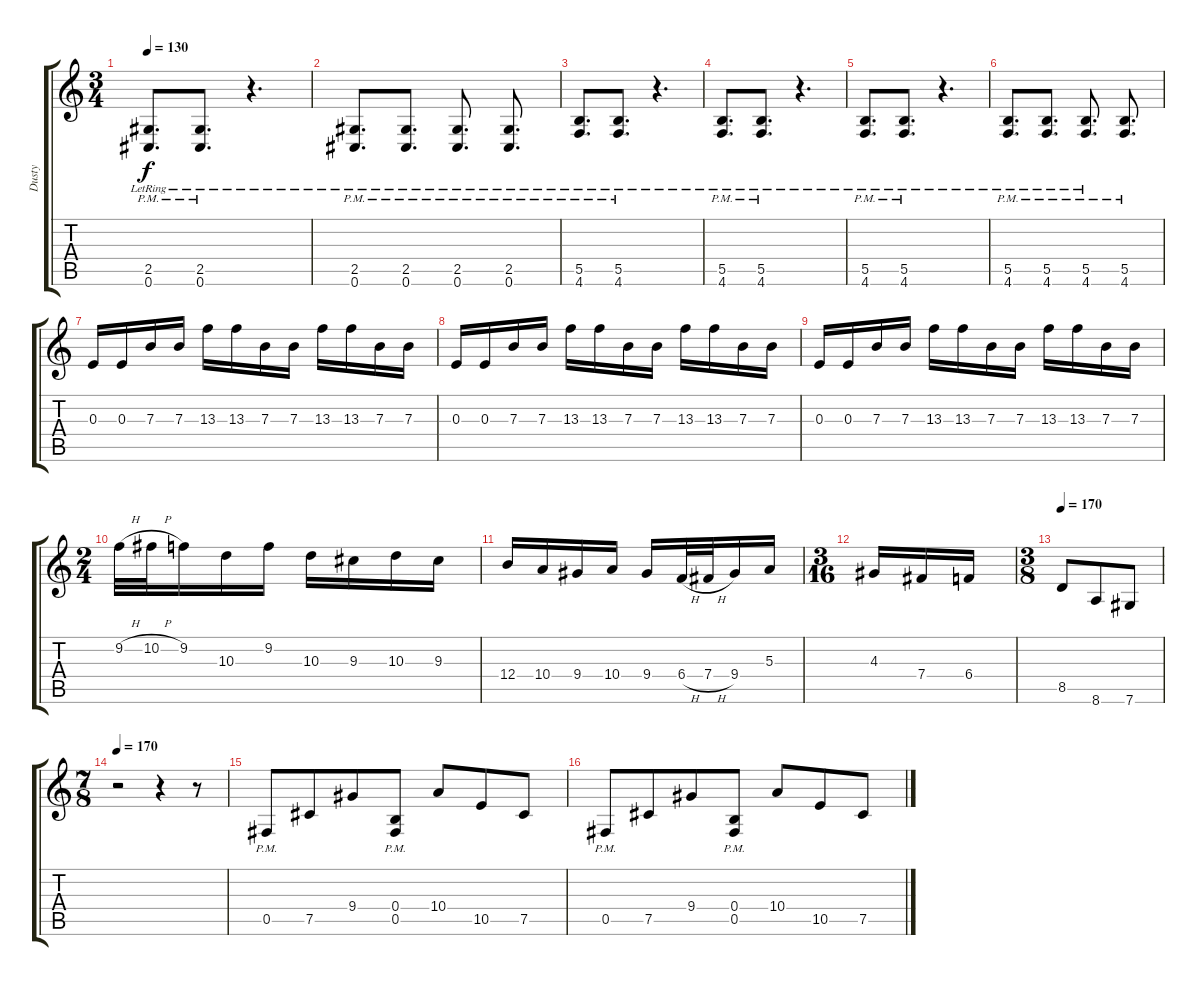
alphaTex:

\track ("Dusty" "Dusty") {instrument overdrivenguitar}
\staff {score tabs}
\tuning (Db4 Ab3 E3 B2 Gb2 Db2) {hide}
\ts (3 4)
\tempo 130
\clef g2
\ks c
(2.5{pm lr} 0.6{pm lr}).8{d dy f} (2.5{pm lr} 0.6{pm lr}).8{d} r.4{d} |
(2.5{pm lr} 0.6{pm lr}).8{d} (2.5{pm lr} 0.6{pm lr}).8{d} (2.5{pm lr} 0.6{pm lr}).8{d} (2.5{pm lr} 0.6{pm lr}).8{d} |
(5.5{pm lr} 4.6{pm lr}).8{d} (5.5{pm lr} 4.6{pm lr}).8{d} r.4{d} |
(5.5{pm lr} 4.6{pm lr}).8{d} (5.5{pm lr} 4.6{pm lr}).8{d} r.4{d} |
(5.5{pm lr} 4.6{pm lr}).8{d} (5.5{pm lr} 4.6{pm lr}).8{d} r.4{d} |
(5.5{pm lr} 4.6{pm lr}).8{d} (5.5{pm lr} 4.6{pm lr}).8{d} (5.5{pm lr} 4.6{pm lr}).8{d} (5.5{pm} 4.6{pm}).8{d} |
0.3.16 0.3.16 7.3.16 7.3.16 13.3.16 13.3.16 7.3.16 7.3.16 13.3.16 13.3.16 7.3.16 7.3.16 |
0.3.16 0.3.16 7.3.16 7.3.16 13.3.16 13.3.16 7.3.16 7.3.16 13.3.16 13.3.16 7.3.16 7.3.16 |
0.3.16 0.3.16 7.3.16 7.3.16 13.3.16 13.3.16 7.3.16 7.3.16 13.3.16 13.3.16 7.3.16 7.3.16 |
\ts (2 4)
9.2{h}.32 10.2{h}.32 9.2.16 10.3.16 9.2.16 10.3.16 9.3.16 10.3.16 9.3.16 |
12.4.16 10.4.16 9.4.16 10.4.16 9.4.16 6.4{h}.32 7.4{h}.32 9.4.16 5.3.16 |
\ts (3 16)
4.3.16 7.4.16 6.4.16 |
\ts (3 8)
\tempo 170
8.5.8 8.6.8 7.6.8 |
\ts (7 8)
\tempo 170
r.2 r.4 r.8 |
0.5{pm}.8 7.5.8 9.4.8 (0.4{pm} 0.5{pm}).8 10.4.8 10.5.8 7.5.8 |
0.5{pm}.8 7.5.8 9.4.8 (0.4{pm} 0.5{pm}).8 10.4.8 10.5.8 7.5.8
